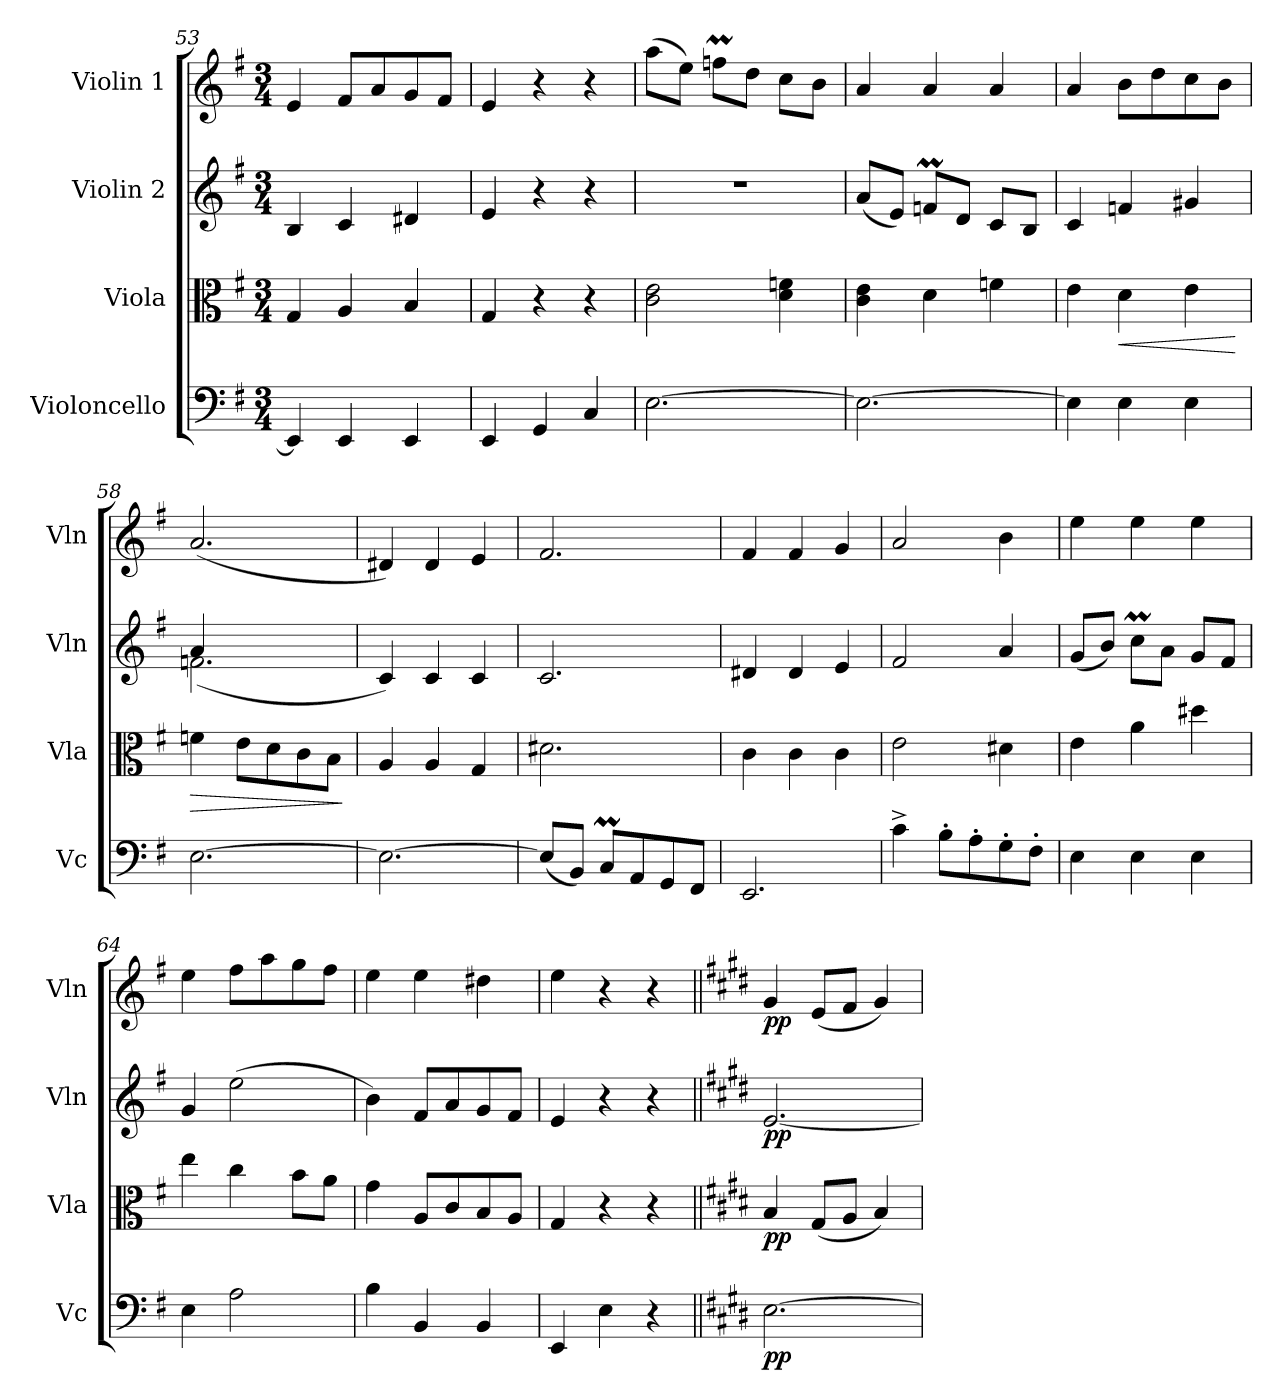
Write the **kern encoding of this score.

**kern	**dynam	**kern	**dynam	**kern	**dynam	**kern	**dynam
*part4	*part4	*part3	*part3	*part2	*part2	*part1	*part1
*staff4	*staff4	*staff3	*staff3	*staff2	*staff2	*staff1	*staff1
*I"Violoncello	*	*I"Viola	*	*I"Violin 2	*	*I"Violin 1	*
*I'Vc	*	*I'Vla	*	*I'Vln	*	*I'Vln	*
*clefF4	*	*clefC3	*	*clefG2	*	*clefG2	*
*k[f#]	*	*k[f#]	*	*k[f#]	*	*k[f#]	*
*M3/4	*	*M3/4	*	*M3/4	*	*M3/4	*
=53	=53	=53	=53	=53	=53	=53	=53
4EE/]	.	4G/	.	4B/	.	4e/	.
4EE/	.	4A/	.	4c/	.	8f#/L	.
.	.	.	.	.	.	8a/	.
4EE/	.	4B/	.	4d#X/	.	8g/	.
.	.	.	.	.	.	8f#/J	.
=54	=54	=54	=54	=54	=54	=54	=54
4EE/	.	4G/	.	4e/	.	4e/	.
4GG/	.	4r	.	4r	.	4r	.
4C/	.	4r	.	4r	.	4r	.
!!LO:LB:g=z
=55	=55	=55	=55	=55	=55	=55	=55
[2.E\	.	2c\ 2e\	.	2.r	.	(8aa\L	.
.	.	.	.	.	.	8ee\J)	.
.	.	.	.	.	.	8ffnM\L	.
.	.	.	.	.	.	8dd\J	.
.	.	4d\ 4fn\	.	.	.	8cc\L	.
.	.	.	.	.	.	8b\J	.
=56	=56	=56	=56	=56	=56	=56	=56
2.E\_	.	4c\ 4e\	.	(8a/L	.	4a/	.
.	.	.	.	8e/J)	.	.	.
.	.	4d\	.	8fnM/L	.	4a/	.
.	.	.	.	8d/J	.	.	.
.	.	4fn\	.	8c/L	.	4a/	.
.	.	.	.	8B/J	.	.	.
=57	=57	=57	=57	=57	=57	=57	=57
4E\]	.	4e\	.	4c/	.	4a/	.
!	!	!	!LO:HP:b	!	!	!	!
4E\	.	4d\	<	4fn/	.	8b\L	.
.	.	.	.	.	.	8dd\	.
4E\	.	4e\	.	4g#X/	.	8cc\	.
.	.	.	.	.	.	8b\J	.
.	.	.	[	.	.	.	.
=58	=58	=58	=58	=58	=58	=58	=58
!	!	!	!LO:HP:b	!	!	!	!
*	*	*	*	*^	*	*	*
[2.E\	.	4fn\	>	4a/	(2.fn\	.	(2.a/	.
.	.	8e\L	.	4ryy	.	.	.	.
.	.	8d\	.	.	.	.	.	.
.	.	8c\	.	4ryy	.	.	.	.
.	.	8B\J	.	.	.	.	.	.
*	*	*	*	*v	*v	*	*	*
.	.	.	]	.	.	.	.
=59	=59	=59	=59	=59	=59	=59	=59
2.E\_	.	4A/	.	4c/)	.	4d#X/)	.
.	.	4A/	.	4c/	.	4d#/	.
.	.	4G/	.	4c/	.	4e/	.
=60	=60	=60	=60	=60	=60	=60	=60
(8E/L]	.	2.d#X\	.	2.c/	.	2.f#/	.
8BB/J)	.	.	.	.	.	.	.
8CM/L	.	.	.	.	.	.	.
8AA/	.	.	.	.	.	.	.
8GG/	.	.	.	.	.	.	.
8FF#/J	.	.	.	.	.	.	.
!!LO:LB:g=z
=61	=61	=61	=61	=61	=61	=61	=61
2.EE/	.	4c\	.	4d#X/	.	4f#/	.
.	.	4c\	.	4d#/	.	4f#/	.
.	.	4c\	.	4e/	.	4g/	.
=62	=62	=62	=62	=62	=62	=62	=62
4c^\	.	2e\	.	2f#/	.	2a/	.
8B'\L	.	.	.	.	.	.	.
8A'\	.	.	.	.	.	.	.
8G'\	.	4d#X\	.	4a/	.	4b\	.
8F#'\J	.	.	.	.	.	.	.
=63	=63	=63	=63	=63	=63	=63	=63
4E\	.	4e\	.	(8g/L	.	4ee\	.
.	.	.	.	8b/J)	.	.	.
4E\	.	4a\	.	8ccM\L	.	4ee\	.
.	.	.	.	8a\J	.	.	.
4E\	.	4dd#X\	.	8g/L	.	4ee\	.
.	.	.	.	8f#/J	.	.	.
=64	=64	=64	=64	=64	=64	=64	=64
4E\	.	4ee\	.	4g/	.	4ee\	.
2A\	.	4cc\	.	(2ee\	.	8ff#\L	.
.	.	.	.	.	.	8aa\	.
.	.	8b\L	.	.	.	8gg\	.
.	.	8a\J	.	.	.	8ff#\J	.
=65	=65	=65	=65	=65	=65	=65	=65
4B\	.	4g\	.	4b\)	.	4ee\	.
4BB/	.	8A/L	.	8f#/L	.	4ee\	.
.	.	8c/	.	8a/	.	.	.
4BB/	.	8B/	.	8g/	.	4dd#X\	.
.	.	8A/J	.	8f#/J	.	.	.
=66	=66	=66	=66	=66	=66	=66	=66
4EE/	.	4G/	.	4e/	.	4ee\	.
4E\	.	4r	.	4r	.	4r	.
4r	.	4r	.	4r	.	4r	.
!!LO:PB:g=z
=67||	=67||	=67||	=67||	=67||	=67||	=67||	=67||
*k[f#c#g#d#]	*	*k[f#c#g#d#]	*	*k[f#c#g#d#]	*	*k[f#c#g#d#]	*
!	!LO:DY:b	!	!LO:DY:b	!	!LO:DY:b	!	!LO:DY:b
[2.E\	pp	4B/	pp	[2.e/	pp	4g#/	pp
.	.	(8G#/L	.	.	.	(8e/L	.
.	.	8A/J	.	.	.	8f#/J	.
.	.	4B/)	.	.	.	4g#/)	.
=	=	=	=	=	=	=	=
*-	*-	*-	*-	*-	*-	*-	*-
